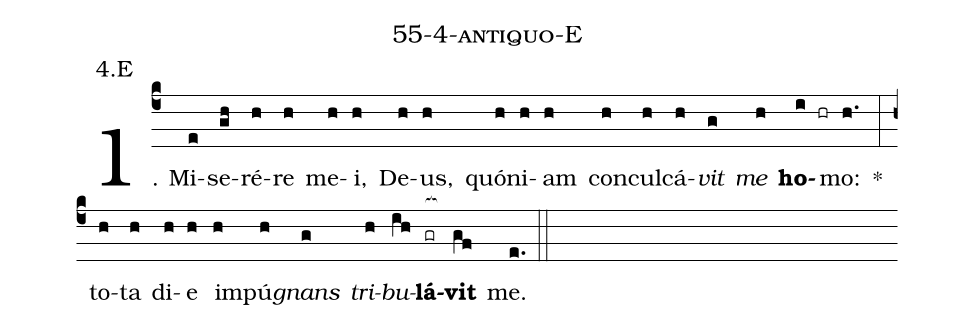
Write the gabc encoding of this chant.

name: 55-4-antiquo-E;
annotation: 4.E;
%%
(c4)1. Mi(e)se(gh)ré(h)re(h) me(h)i,(h) De(h)us,(h) quón(h)i(h)am(h) con(h)cul(h)cá(h)<i>vit</i>(g) <i>me</i>(h) <b>ho</b>(i hr)mo:(h.) *(:) to(h)ta(h) di(h)e(h) im(h)pú(h)<i>gnans</i>(g) <i>tri</i>(h)<i>bu</i>(ih)<b>lá</b>(gr[ocb:1{])<b>vit</b>(gf[ocb:0}]) me.(e.) (::)
